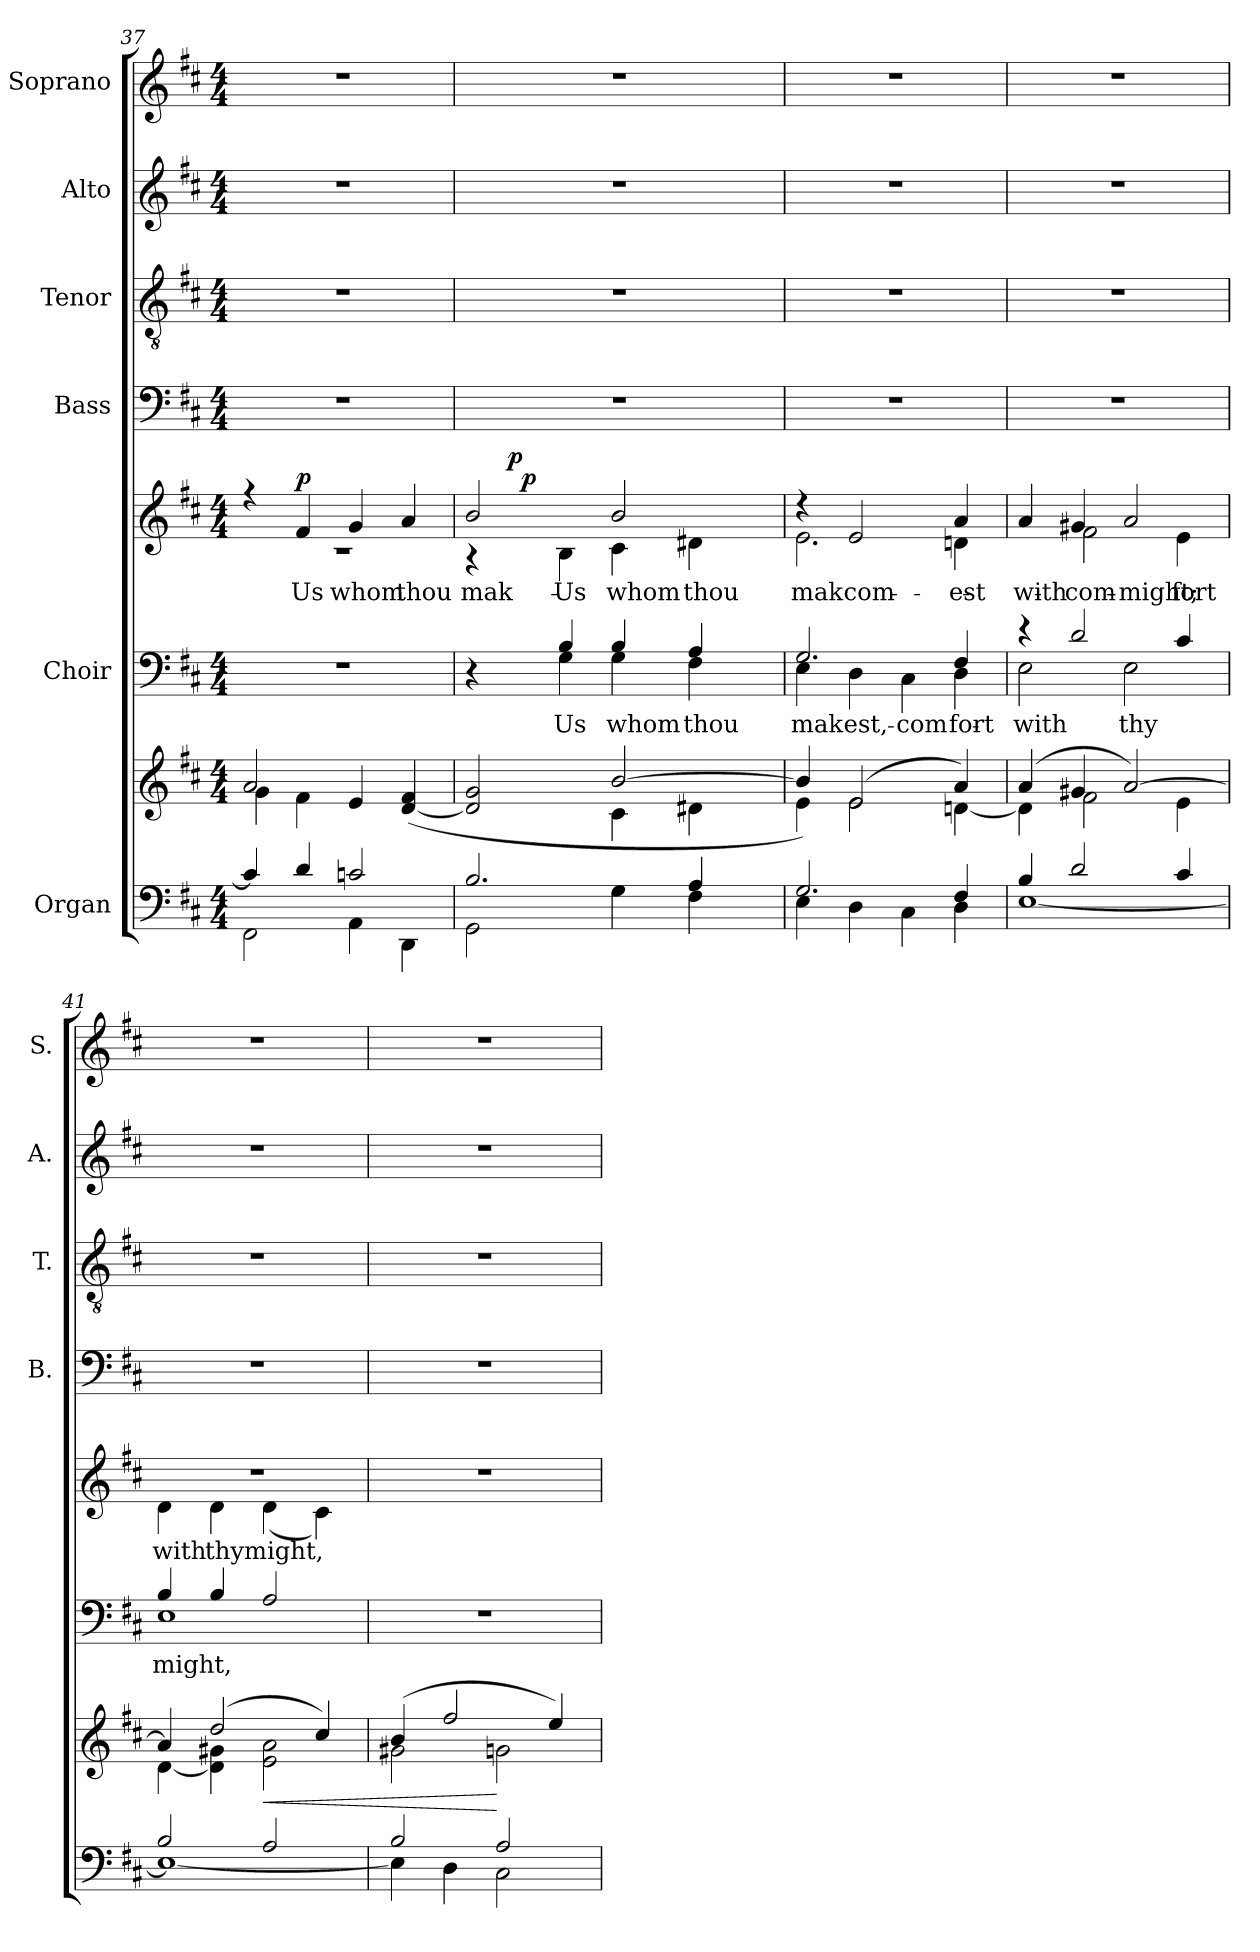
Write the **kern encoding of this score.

**kern	**kern	**dynam	**kern	**text	**kern	**text	**dynam	**kern	**kern	**kern	**kern
*part6	*part6	*part6	*part5	*part5	*part5	*part5	*part5	*part4	*part3	*part2	*part1
*staff8	*staff7	*staff7/8	*staff6	*staff6	*staff5	*staff5	*staff5/6	*staff4	*staff3	*staff2	*staff1
*I"Organ	*	*	*I"Choir	*	*	*	*	*I"Bass	*I"Tenor	*I"Alto	*I"Soprano
*	*	*	*	*	*	*	*	*I'B.	*I'T.	*I'A.	*I'S.
*clefF4	*clefG2	*	*clefF4	*	*clefG2	*	*	*clefF4	*clefGv2	*clefG2	*clefG2
*	*	*	*	*	*	*	*	*	*ITrd7c12	*	*
*k[f#c#]	*k[f#c#]	*	*k[f#c#]	*	*k[f#c#]	*	*	*k[f#c#]	*k[f#c#]	*k[f#c#]	*k[f#c#]
*D:	*D:	*	*D:	*	*D:	*	*	*D:	*D:	*D:	*D:
*M4/4	*M4/4	*	*M4/4	*	*M4/4	*	*	*M4/4	*M4/4	*M4/4	*M4/4
=37	=37	=37	=37	=37	=37	=37	=37	=37	=37	=37	=37
*^	*^	*	*	*	*^	*	*	*	*	*	*
4c#i/]	2FF#i\	2ai/	4gi\	.	1r	.	4r	1r	.	.	1r	1r	1r	1r
!	!	!	!	!	!	!	!	!	!LO:LY:a:color=#000000	!	!	!	!	!
4di/	.	.	4f#i\	.	.	.	4f#i/	.	Us	p	.	.	.	.
!	!	!	!	!	!	!	!	!	!LO:LY:a:color=#000000	!	!	!	!	!
2cni/	4AAi\	4ei/	2ryy	.	.	.	4gi/	.	whom	.	.	.	.	.
!	!	!	!	!	!	!	!	!	!LO:LY:a:color=#000000	!	!	!	!	!
.	4DDi\	([4di/ 4f#i	.	.	.	.	4ai/	.	thou	.	.	.	.	.
*	*	*	*	*	*	*	*v	*v	*	*	*	*	*	*
=38	=38	=38	=38	=38	=38	=38	=38	=38	=38	=38	=38	=38	=38
*	*	*	*	*	*^	*	*	*	*	*	*	*	*
!	!	!	!	!	!	!	!	!	!LO:LY:a:color=#000000	!	!	!	!	!
*	*	*	*	*	*	*^	*	*^	*	*	*	*	*	*
*	*	*	*	*	*	*	*	*	*	*^	*	*	*	*	*	*
2.Bi/	2GGi\	2di/] 2gi	2ryy	.	4r	4ryy	16ryy	.	2bi/	4r	16ryy	mak-	.	1r	1r	1r	1r
.	.	.	.	.	.	.	32ryy	.	.	.	64ryy	.	.	.	.	.	.
.	.	.	.	.	.	.	.	.	.	.	128ryy	.	.	.	.	.	.
.	.	.	.	.	.	.	.	.	.	.	512.ryy	.	.	.	.	.	.
.	.	.	.	.	.	.	.	.	.	.	2ryy	.	p	.	.	.	.
.	.	.	.	.	.	.	128...ryy	.	.	.	.	.	.	.	.	.	.
.	.	.	.	.	.	.	2ryy	.	.	.	.	.	p	.	.	.	.
!	!	!	!	!	!	!	!	!LO:LY:b:color=#000000	!	!	!	!	!	!	!	!	!
!	!	!	!	!	!	!	!	!	!	!	!	!LO:LY:b:color=#000000	!	!	!	!	!
.	.	.	.	.	4Bi/	4Gi\	.	Us	.	4Bi\	.	Us	.	.	.	.	.
!	!	!	!	!	!	!	!	!LO:LY:b:color=#000000	!	!	!	!	!	!	!	!	!
!	!	!	!	!	!	!	!	!	!	!	!	!LO:LY:a:color=#000000	!	!	!	!	!
!	!	!	!	!	!	!	!	!	!	!	!	!LO:LY:b:color=#000000	!	!	!	!	!
.	4Gi\	[2bi/	4c#i\	.	4Bi/	4Gi\	.	whom	2bi/	4c#i\	.	whom	.	.	.	.	.
.	.	.	.	.	.	.	.	.	.	.	4ryy	.	.	.	.	.	.
.	.	.	.	.	.	.	4ryy	.	.	.	.	.	.	.	.	.	.
!	!	!	!	!	!	!	!	!LO:LY:b:color=#000000	!	!	!	!	!	!	!	!	!
!	!	!	!	!	!	!	!	!	!	!	!	!LO:LY:b:color=#000000	!	!	!	!	!
4Ai/	4F#i\	.	4d#Xi\	.	4Ai/	4F#i\	.	thou	.	4d#Xi\	.	thou	.	.	.	.	.
.	.	.	.	.	.	.	.	.	.	.	8ryy	.	.	.	.	.	.
.	.	.	.	.	.	.	8ryy	.	.	.	.	.	.	.	.	.	.
.	.	.	.	.	.	.	.	.	.	.	32ryy	.	.	.	.	.	.
.	.	.	.	.	.	.	64ryy	.	.	.	.	.	.	.	.	.	.
.	.	.	.	.	.	.	.	.	.	.	256ryy	.	.	.	.	.	.
.	.	.	.	.	.	.	1024ryy	.	.	.	1024ryy	.	.	.	.	.	.
*	*	*	*	*	*	*v	*v	*	*	*	*	*	*	*	*	*	*
*	*	*	*	*	*	*	*	*v	*v	*v	*	*	*	*	*	*
=39	=39	=39	=39	=39	=39	=39	=39	=39	=39	=39	=39	=39	=39	=39
*	*	*	*	*	*	*^	*	*^	*	*	*	*	*	*
*	*	*	*	*	*	*	*	*	*	*^	*	*	*	*	*	*
!	!	!	!	!	!	!	!	!LO:LY:b:color=#000000	!	!	!	!	!	!	!	!	!
*	*	*	*	*	*	*v	*v	*	*	*	*	*	*	*	*	*	*
*	*	*	*	*	*	*	*	*	*v	*v	*	*	*	*	*	*
*	*	*	*	*	*	*^	*	*	*^	*	*	*	*	*	*
!	!	!	!	!	!	!	!	!	!	!	!	!LO:LY:b:color=#000000	!	!	!	!	!
*	*	*	*	*	*	*v	*v	*	*	*	*	*	*	*	*	*	*
*	*	*	*	*	*	*	*	*	*v	*v	*	*	*	*	*	*
2.Gi/	4Ei\	4bi/])	4ei\	.	2.Gi/	4Ei\	mak-	4r	2.ei\	mak-	.	1r	1r	1r	1r
!	!	!	!	!	!	!	!LO:LY:b:color=#000000	!	!	!	!	!	!	!	!
!	!	!	!	!	!	!	!	!	!	!LO:LY:a:color=#000000	!	!	!	!	!
.	4Di\	(2ei/	2ei\	.	.	4Di\	-est,	2ei/	.	com-	.	.	.	.	.
!	!	!	!	!	!	!	!LO:LY:b:color=#000000	!	!	!	!	!	!	!	!
.	4C#i\	.	.	.	.	4C#i\	com-	.	.	.	.	.	.	.	.
!	!	!	!	!	!	!	!LO:LY:b:color=#000000	!	!	!	!	!	!	!	!
!	!	!	!	!	!	!	!	!	!	!LO:LY:a:color=#000000	!	!	!	!	!
!	!	!	!	!	!	!	!	!	!	!LO:LY:b:color=#000000	!	!	!	!	!
4F#i/	4Di\	4ai/)	[4dni\	.	4F#i/	4Di\	-fort	4ai/	4dni\	-est	.	.	.	.	.
=40	=40	=40	=40	=40	=40	=40	=40	=40	=40	=40	=40	=40	=40	=40	=40
!	!	!	!	!	!	!	!LO:LY:b:color=#000000	!	!	!	!	!	!	!	!
!	!	!	!	!	!	!	!	!	!	!LO:LY:a:color=#000000	!	!	!	!	!
4Bi/	[1Ei	(4ai/	4di\]	.	4r	2Ei\	with	4ai/	4ryy	with	.	1r	1r	1r	1r
!	!	!	!	!	!	!	!	!	!	!LO:LY:a:color=#000000	!	!	!	!	!
!	!	!	!	!	!	!	!	!	!	!LO:LY:b:color=#000000	!	!	!	!	!
2di/	.	4g#Xi/	2f#i\	.	2di/	.	.	4g#Xi/	2f#i\	com-	.	.	.	.	.
!	!	!	!	!	!	!	!LO:LY:b:color=#000000	!	!	!	!	!	!	!	!
!	!	!	!	!	!	!	!	!	!	!LO:LY:a:color=#000000	!	!	!	!	!
.	.	[2ai/)	.	.	.	2Ei\	thy	2ai/	.	might;	.	.	.	.	.
!	!	!	!	!	!	!	!	!	!	!LO:LY:b:color=#000000	!	!	!	!	!
4c#i/	.	.	4ei\	.	4c#i/	.	.	.	4ei\	-fort	.	.	.	.	.
!!LO:LB:g=z
=41	=41	=41	=41	=41	=41	=41	=41	=41	=41	=41	=41	=41	=41	=41	=41
!	!	!	!	!	!	!	!LO:LY:b:color=#000000	!	!	!	!	!	!	!	!
!	!	!	!	!	!	!	!	!	!	!LO:LY:b:color=#000000	!	!	!	!	!
2Bi/	1Ei_	4ai/]	[4di\	.	4Bi/	1Ei	might,	1r	4di\	with	.	1r	1r	1r	1r
!	!	!	!	!	!	!	!	!	!	!LO:LY:b:color=#000000	!	!	!	!	!
.	.	(2ddi/	4di\] 4g#Xi	.	4Bi/	.	.	.	4di\	thy	.	.	.	.	.
!	!	!	!	!LO:HP:b	!	!	!	!	!	!	!	!	!	!	!
!	!	!	!	!	!	!	!	!	!	!LO:LY:b:color=#000000	!	!	!	!	!
2Ai/	.	.	2ei\ 2ai	<	2Ai/	.	.	.	(4di\	might,	.	.	.	.	.
.	.	4cc#i/)	.	.	.	.	.	.	4c#i\)	.	.	.	.	.	.
*	*	*	*	*	*v	*v	*	*	*	*	*	*	*	*	*
*	*	*	*	*	*	*	*v	*v	*	*	*	*	*	*
=42	=42	=42	=42	=42	=42	=42	=42	=42	=42	=42	=42	=42	=42
2Bi/	4Ei\]	(4bi/	2g#Xi\	.	1r	.	1r	.	.	1r	1r	1r	1r
.	4Di\	2ff#i/	.	.	.	.	.	.	.	.	.	.	.
2Ai/	2C#i\	.	2gni\	[	.	.	.	.	.	.	.	.	.
.	.	4eei/)	.	.	.	.	.	.	.	.	.	.	.
*v	*v	*	*	*	*	*	*	*	*	*	*	*	*
*	*v	*v	*	*	*	*	*	*	*	*	*	*
=	=	=	=	=	=	=	=	=	=	=	=
*-	*-	*-	*-	*-	*-	*-	*-	*-	*-	*-	*-
